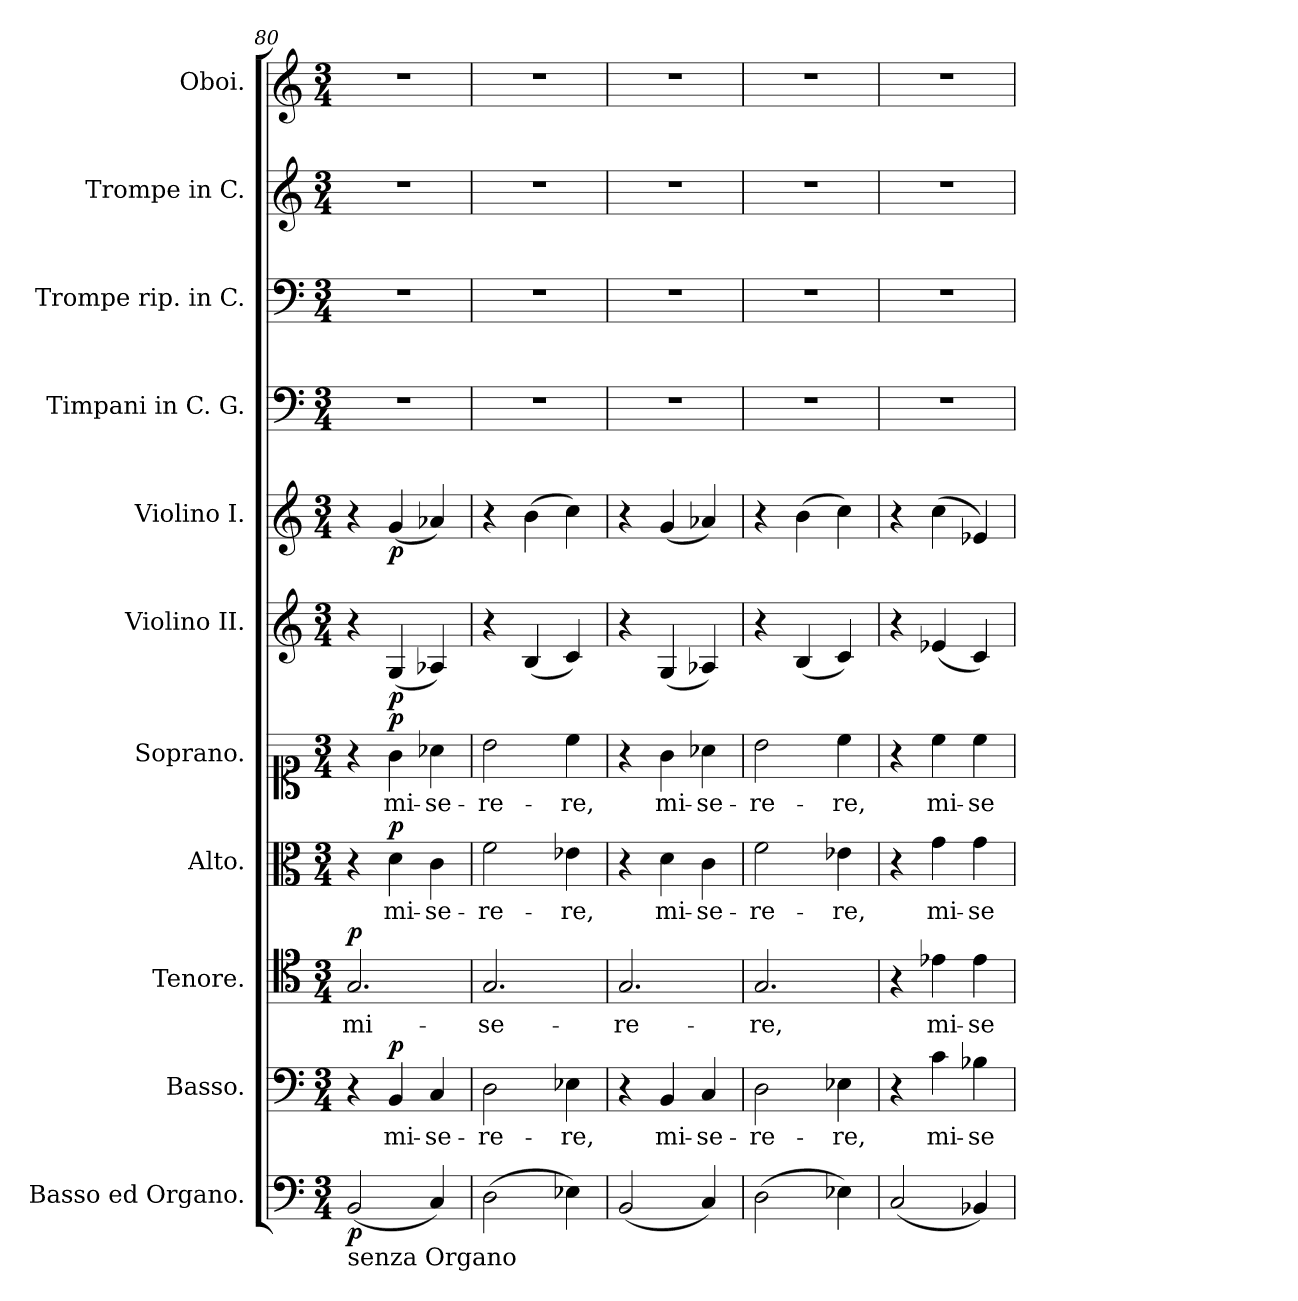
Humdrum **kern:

**kern	**dynam	**kern	**text	**dynam	**kern	**text	**dynam	**kern	**text	**dynam	**kern	**text	**dynam	**kern	**dynam	**kern	**dynam	**kern	**kern	**kern	**kern
*part11	*part11	*part10	*part10	*part10	*part9	*part9	*part9	*part8	*part8	*part8	*part7	*part7	*part7	*part6	*part6	*part5	*part5	*part4	*part3	*part2	*part1
*staff11	*staff11	*staff10	*staff10	*staff10	*staff9	*staff9	*staff9	*staff8	*staff8	*staff8	*staff7	*staff7	*staff7	*staff6	*staff6	*staff5	*staff5	*staff4	*staff3	*staff2	*staff1
*I"Basso ed  Organo.	*	*I"Basso.	*	*	*I"Tenore.	*	*	*I"Alto.	*	*	*I"Soprano.	*	*	*I"Violino II.	*	*I"Violino I.	*	*I"Timpani in C. G.	*I"Trompe rip. in C.	*I"Trompe in C.	*I"Oboi.
*	*	*I'B.	*	*	*I'T.	*	*	*I'A.	*	*	*I'S.	*	*	*I'Vln. II	*	*I'Vln. I	*	*I'Timp.	*	*	*I'Ob.
*clefF4	*	*clefF4	*	*	*clefC4	*	*	*clefC3	*	*	*clefC1	*	*	*clefG2	*	*clefG2	*	*clefF4	*clefF4	*clefG2	*clefG2
*k[]	*	*k[]	*	*	*k[]	*	*	*k[]	*	*	*k[]	*	*	*k[]	*	*k[]	*	*k[]	*k[]	*k[]	*k[]
*M3/4	*	*M3/4	*	*	*M3/4	*	*	*M3/4	*	*	*M3/4	*	*	*M3/4	*	*M3/4	*	*M3/4	*M3/4	*M3/4	*M3/4
=80	=80	=80	=80	=80	=80	=80	=80	=80	=80	=80	=80	=80	=80	=80	=80	=80	=80	=80	=80	=80	=80
!LO:TX:b:t=senza Organo	!	!	!	!	!	!	!	!	!	!	!	!	!	!	!	!	!	!	!	!	!
!	!LO:DY:b	!	!	!	!	!LO:LY:b	!LO:DY:a	!	!	!	!	!	!	!	!	!	!	!	!	!	!
(<2BB/	p	4r	.	.	2.G/	mi-	p	4r	.	.	4r	.	.	4r	.	4r	.	2.r	2.r	2.r	2.r
!	!	!	!LO:LY:b	!LO:DY:a	!	!	!	!	!LO:LY:b	!LO:DY:a	!	!LO:LY:b	!LO:DY:a	!	!LO:DY:b	!	!LO:DY:b	!	!	!	!
.	.	4BB/	mi-	p	.	.	.	4d\	mi-	p	4g\	mi-	p	(<4G/	p	(<4g/	p	.	.	.	.
!	!	!	!LO:LY:b	!	!	!	!	!	!LO:LY:b	!	!	!LO:LY:b	!	!	!	!	!	!	!	!	!
4C/)	.	4C/	-se-	.	.	.	.	4c\	-se-	.	4a-X\	-se-	.	4A-X/)	.	4a-X/)	.	.	.	.	.
=81	=81	=81	=81	=81	=81	=81	=81	=81	=81	=81	=81	=81	=81	=81	=81	=81	=81	=81	=81	=81	=81
!	!	!	!LO:LY:b	!	!	!LO:LY:b	!	!	!LO:LY:b	!	!	!LO:LY:b	!	!	!	!	!	!	!	!	!
(>2D\	.	2D\	-re-	.	2.G/	-se-	.	2f\	-re-	.	2b\	-re-	.	4r	.	4r	.	2.r	2.r	2.r	2.r
.	.	.	.	.	.	.	.	.	.	.	.	.	.	(<4B/	.	(>4b\	.	.	.	.	.
!	!	!	!LO:LY:b	!	!	!	!	!	!LO:LY:b	!	!	!LO:LY:b	!	!	!	!	!	!	!	!	!
4E-X\)	.	4E-X\	-re,	.	.	.	.	4e-X\	-re,	.	4cc\	-re,	.	4c/)	.	4cc\)	.	.	.	.	.
=82	=82	=82	=82	=82	=82	=82	=82	=82	=82	=82	=82	=82	=82	=82	=82	=82	=82	=82	=82	=82	=82
!	!	!	!	!	!	!LO:LY:b	!	!	!	!	!	!	!	!	!	!	!	!	!	!	!
(<2BB/	.	4r	.	.	2.G/	-re-	.	4r	.	.	4r	.	.	4r	.	4r	.	2.r	2.r	2.r	2.r
!	!	!	!LO:LY:b	!	!	!	!	!	!LO:LY:b	!	!	!LO:LY:b	!	!	!	!	!	!	!	!	!
.	.	4BB/	mi-	.	.	.	.	4d\	mi-	.	4g\	mi-	.	(<4G/	.	(<4g/	.	.	.	.	.
!	!	!	!LO:LY:b	!	!	!	!	!	!LO:LY:b	!	!	!LO:LY:b	!	!	!	!	!	!	!	!	!
4C/)	.	4C/	-se-	.	.	.	.	4c\	-se-	.	4a-X\	-se-	.	4A-X/)	.	4a-X/)	.	.	.	.	.
=83	=83	=83	=83	=83	=83	=83	=83	=83	=83	=83	=83	=83	=83	=83	=83	=83	=83	=83	=83	=83	=83
!	!	!	!LO:LY:b	!	!	!LO:LY:b	!	!	!LO:LY:b	!	!	!LO:LY:b	!	!	!	!	!	!	!	!	!
(>2D\	.	2D\	-re-	.	2.G/	-re,	.	2f\	-re-	.	2b\	-re-	.	4r	.	4r	.	2.r	2.r	2.r	2.r
.	.	.	.	.	.	.	.	.	.	.	.	.	.	(<4B/	.	(>4b\	.	.	.	.	.
!	!	!	!LO:LY:b	!	!	!	!	!	!LO:LY:b	!	!	!LO:LY:b	!	!	!	!	!	!	!	!	!
4E-X\)	.	4E-X\	-re,	.	.	.	.	4e-X\	-re,	.	4cc\	-re,	.	4c/)	.	4cc\)	.	.	.	.	.
=84	=84	=84	=84	=84	=84	=84	=84	=84	=84	=84	=84	=84	=84	=84	=84	=84	=84	=84	=84	=84	=84
(<2C/	.	4r	.	.	4r	.	.	4r	.	.	4r	.	.	4r	.	4r	.	2.r	2.r	2.r	2.r
!	!	!	!LO:LY:b	!	!	!LO:LY:b	!	!	!LO:LY:b	!	!	!LO:LY:b	!	!	!	!	!	!	!	!	!
.	.	4c\	mi-	.	4e-X\	mi-	.	4g\	mi-	.	4cc\	mi-	.	(<4e-X/	.	(>4cc\	.	.	.	.	.
!	!	!	!LO:LY:b	!	!	!LO:LY:b	!	!	!LO:LY:b	!	!	!LO:LY:b	!	!	!	!	!	!	!	!	!
4BB-X/)	.	4B-X\	-se-	.	4e-\	-se-	.	4g\	-se-	.	4cc\	-se-	.	4c/)	.	4e-X/)	.	.	.	.	.
=	=	=	=	=	=	=	=	=	=	=	=	=	=	=	=	=	=	=	=	=	=
*-	*-	*-	*-	*-	*-	*-	*-	*-	*-	*-	*-	*-	*-	*-	*-	*-	*-	*-	*-	*-	*-
